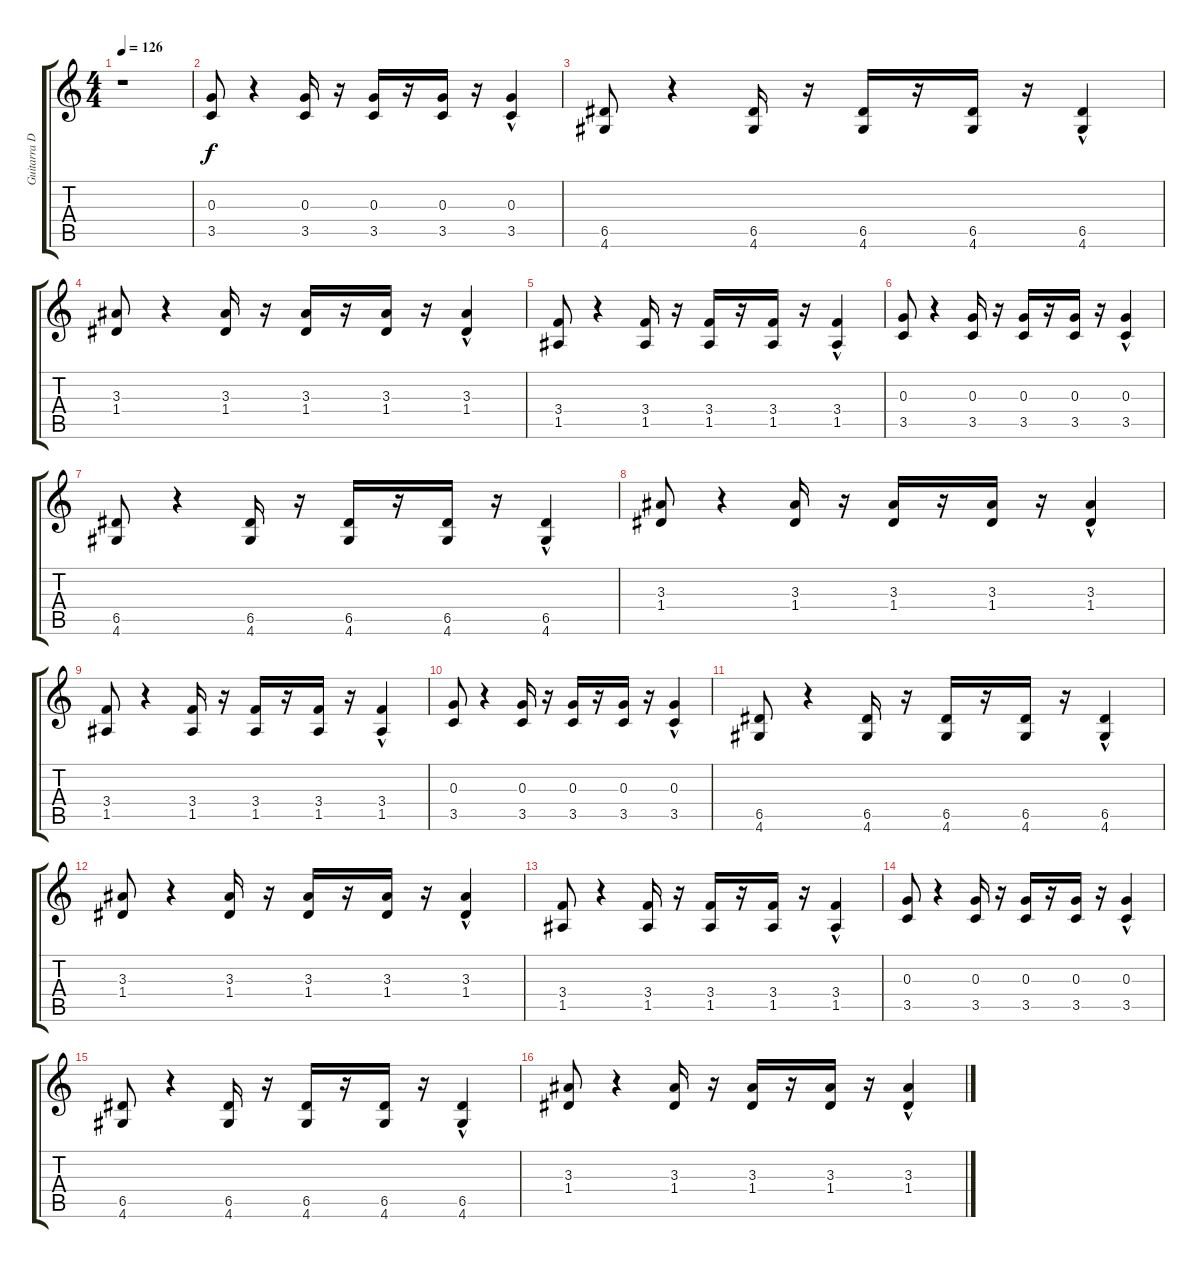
\track ("Guitarra Dist. ( Ritmica )" "Guitarra D") {instrument distortionguitar}
\staff {score tabs}
\tuning (E4 B3 G3 D3 A2 E2) {hide}
\ts (4 4)
\tempo 126
\clef g2
\ks c
r.1{dy ff} |
(0.3 3.5).8{dy f} r.4 (0.3 3.5).16 r.16 (0.3 3.5).16 r.16 (0.3 3.5).16 r.16 (0.3{hac} 3.5).4 |
(6.5 4.6).8 r.4 (6.5 4.6).16 r.16 (6.5 4.6).16 r.16 (6.5 4.6).16 r.16 (6.5{hac} 4.6).4 |
(3.3 1.4).8 r.4 (3.3 1.4).16 r.16 (3.3 1.4).16 r.16 (3.3 1.4).16 r.16 (3.3{hac} 1.4).4 |
(3.4 1.5).8 r.4 (3.4 1.5).16 r.16 (3.4 1.5).16 r.16 (3.4 1.5).16 r.16 (3.4{hac} 1.5).4 |
(0.3 3.5).8 r.4 (0.3 3.5).16 r.16 (0.3 3.5).16 r.16 (0.3 3.5).16 r.16 (0.3{hac} 3.5).4 |
(6.5 4.6).8 r.4 (6.5 4.6).16 r.16 (6.5 4.6).16 r.16 (6.5 4.6).16 r.16 (6.5{hac} 4.6).4 |
(3.3 1.4).8 r.4 (3.3 1.4).16 r.16 (3.3 1.4).16 r.16 (3.3 1.4).16 r.16 (3.3{hac} 1.4).4 |
(3.4 1.5).8 r.4 (3.4 1.5).16 r.16 (3.4 1.5).16 r.16 (3.4 1.5).16 r.16 (3.4{hac} 1.5).4 |
(0.3 3.5).8 r.4 (0.3 3.5).16 r.16 (0.3 3.5).16 r.16 (0.3 3.5).16 r.16 (0.3{hac} 3.5).4 |
(6.5 4.6).8 r.4 (6.5 4.6).16 r.16 (6.5 4.6).16 r.16 (6.5 4.6).16 r.16 (6.5{hac} 4.6).4 |
(3.3 1.4).8 r.4 (3.3 1.4).16 r.16 (3.3 1.4).16 r.16 (3.3 1.4).16 r.16 (3.3{hac} 1.4).4 |
(3.4 1.5).8 r.4 (3.4 1.5).16 r.16 (3.4 1.5).16 r.16 (3.4 1.5).16 r.16 (3.4{hac} 1.5).4 |
(0.3 3.5).8 r.4 (0.3 3.5).16 r.16 (0.3 3.5).16 r.16 (0.3 3.5).16 r.16 (0.3{hac} 3.5).4 |
(6.5 4.6).8 r.4 (6.5 4.6).16 r.16 (6.5 4.6).16 r.16 (6.5 4.6).16 r.16 (6.5{hac} 4.6).4 |
(3.3 1.4).8 r.4 (3.3 1.4).16 r.16 (3.3 1.4).16 r.16 (3.3 1.4).16 r.16 (3.3{hac} 1.4).4
